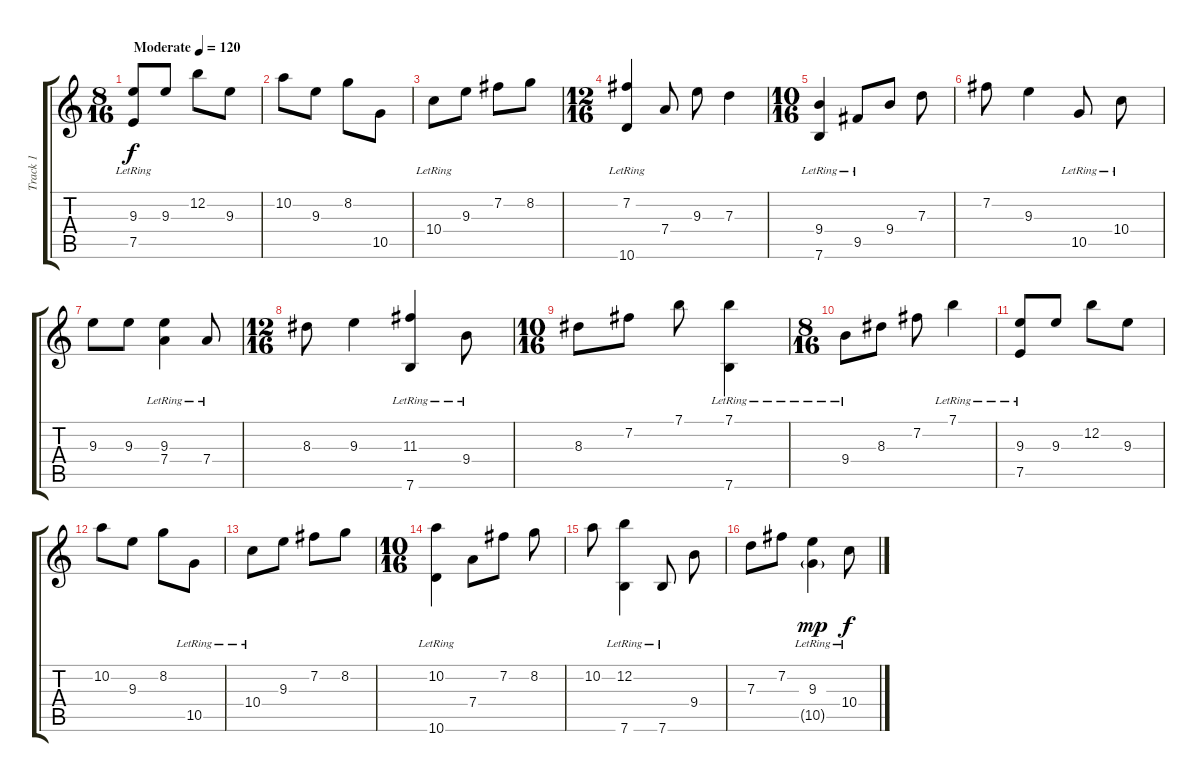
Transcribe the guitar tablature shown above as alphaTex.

\track ("Track 1" "Track 1") {instrument acousticguitarnylon}
\staff {score tabs}
\tuning (E4 B3 G3 D3 A2 E2) {hide}
\ts (8 16)
\tempo (120 "Moderate")
\clef g2
\ks c
(9.3 7.5{lr}).8{dy f instrument acousticguitarnylon} 9.3.8 12.2.8 9.3.8 |
10.2.8 9.3.8 8.2.8 10.5.8 |
10.4{lr}.8 9.3.8 7.2.8 8.2.8 |
\ts (12 16)
(7.2 10.6{lr}).4 7.4.8 9.3.8 7.3.4 |
\ts (10 16)
(9.4 7.6{lr}).4 9.5{lr}.8 9.4.8 7.3.8 |
7.2.8 9.3.4 10.5{lr}.8 10.4{lr}.8 |
9.3.8 9.3.8 (9.3 7.4{lr}).4 7.4{lr}.8 |
\ts (12 16)
8.3.8 9.3.4 (11.3 7.6{lr}).4 9.4{lr}.8 |
\ts (10 16)
8.3.8 7.2.8 7.1.8 (7.1 7.6{lr}).4 |
\ts (8 16)
9.4{lr}.8 8.3.8 7.2.8 7.1{lr}.4 |
(9.3 7.5{lr}).8 9.3.8 12.2.8 9.3.8 |
10.2.8 9.3.8 8.2.8 10.5{lr}.8 |
10.4{lr}.8 9.3.8 7.2.8 8.2.8 |
\ts (10 16)
(10.2 10.6{lr}).4 7.4.8 7.2.8 8.2.8 |
10.2.8 (12.2 7.6{lr}).4 7.6{lr}.8 9.4.8 |
7.3.8 7.2.8 (9.3 10.5{g lr}).4{dy mp} 10.4{lr}.8{dy f}
